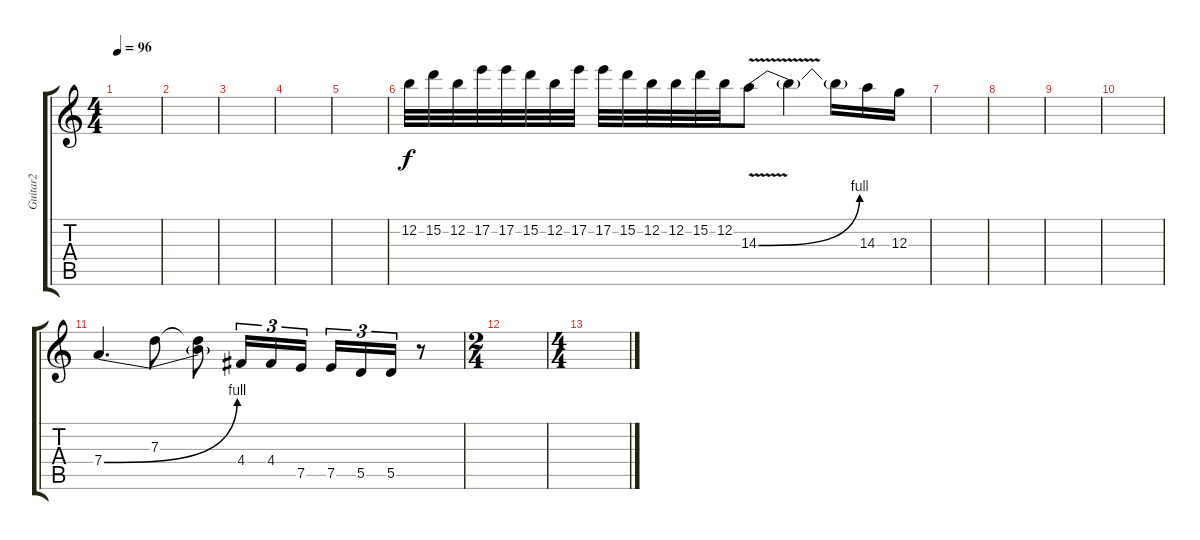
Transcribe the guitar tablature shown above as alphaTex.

\track ("Guitar2" "Guitar2") {instrument overdrivenguitar}
\staff {score tabs}
\tuning (E4 B3 G3 D3 A2 E2) {hide}
\ts (4 4)
\tempo 96
\clef g2
\ks c
|
|
|
|
|
12.2.32 15.2.32 12.2.32 17.2.32 17.2.32 15.2.32 12.2.32 17.2.32 17.2.32 15.2.32 12.2.32 12.2.32 15.2.32 12.2.32 14.3{be (bend 0 0 60 4) v}.8 14.3{t}.4 14.3{t}.16 14.3.16 12.3.16 |
|
|
|
|
7.4{be (bend 0 0 60 4)}.4{d} 7.3.8 (7.3{t} 7.4{t}).8 4.4.16{tu (3 2)} 4.4.16{tu (3 2)} 7.5.16{tu (3 2)} 7.5.16{tu (3 2)} 5.5.16{tu (3 2)} 5.5.16{tu (3 2)} r.8 |
\ts (2 4)
|
\ts (4 4)
